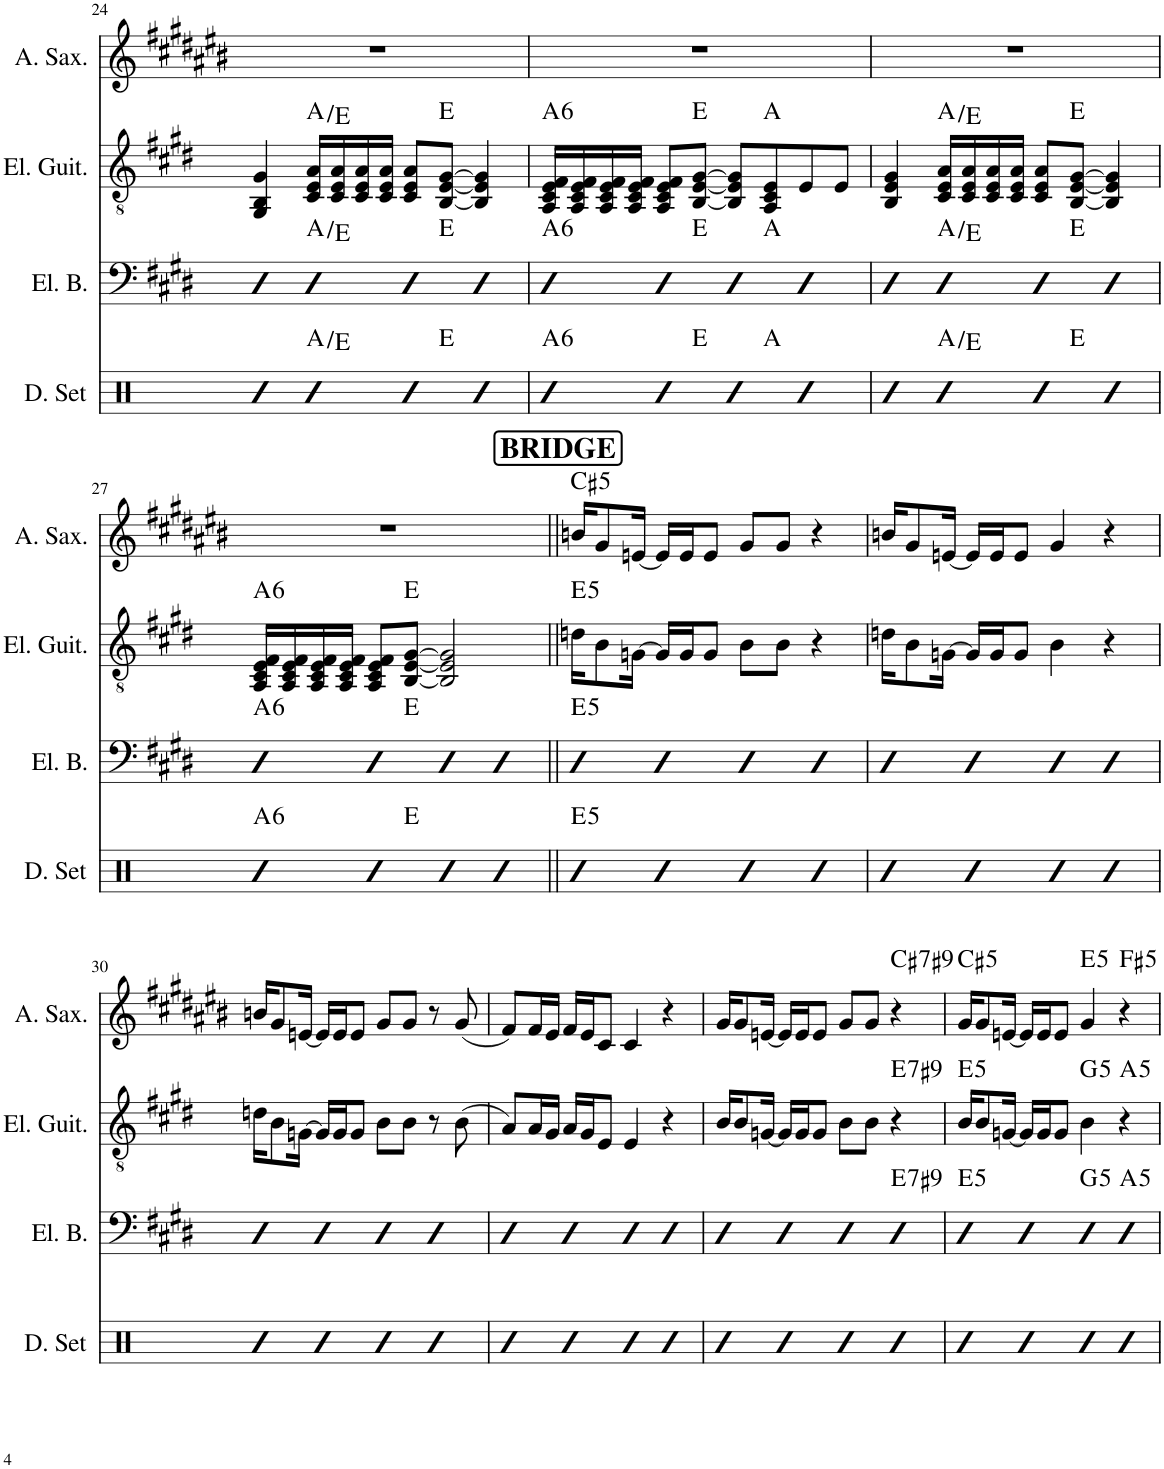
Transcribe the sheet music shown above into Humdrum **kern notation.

**kern	**harte	**kern	**harte	**kern	**harte	**kern	**harte
*part4	*part4	*part3	*part3	*part2	*part2	*part1	*part1
*staff4	*	*staff3	*	*staff2	*	*staff1	*
*I"Drumset	*	*I"Electric Bass	*	*I"Electric Guitar	*	*I"Alto Saxophone	*
*I'D. Set	*	*I'El. B.	*	*I'El. Guit.	*	*I'A. Sax.	*
!!LO:PB:g=z
*clefX	*	*clefF4	*	*clefGv2	*	*clefG2	*
*	*	*Trd7c12	*	*	*	*Trd5c9	*
*k[]	*	*k[f#c#g#d#]	*	*k[f#c#g#d#]	*	*k[f#c#g#d#a#e#b#]	*
*M4/4	*	*M4/4	*	*M4/4	*	*M4/4	*
=24	=24	=24	=24	=24	=24	=24	=24
*^	*	*^	*	*	*	*	*
4R	2ryy	.	4D#	2ryy	.	4GG#/ 4BB/ 4G#/	.	1r	.
4R	.	A:maj/5	4D#	.	A:maj/5	16C#/ 16E/ 16A/LL	A:maj/5	.	.
.	.	.	.	.	.	16C#/ 16E/ 16A/	.	.	.
.	.	.	.	.	.	16C#/ 16E/ 16A/	.	.	.
.	.	.	.	.	.	16C#/ 16E/ 16A/JJ	.	.	.
4R	8ryy	.	4D#	8ryy	.	8C#/ 8E/ 8A/L	.	.	.
.	4.ryy	E:maj	.	4.ryy	E:maj	[8BB/ [8E/ [8G#/J	E:maj	.	.
4R	.	.	4D#	.	.	4BB/] 4E/] 4G#/]	.	.	.
=25	=25	=25	=25	=25	=25	=25	=25	=25	=25
!	!	!LO:H:kt=6	!	!	!LO:H:kt=6	!	!LO:H:kt=6	!	!
*	*^	*	*	*^	*	*	*	*	*
4R	4.ryy	2ryy	A:maj6	4D#	4.ryy	2ryy	A:maj6	16AA/ 16C#/ 16E/ 16F#/LL	A:maj6	1r	.
.	.	.	.	.	.	.	.	16AA/ 16C#/ 16E/ 16F#/	.	.	.
.	.	.	.	.	.	.	.	16AA/ 16C#/ 16E/ 16F#/	.	.	.
.	.	.	.	.	.	.	.	16AA/ 16C#/ 16E/ 16F#/JJ	.	.	.
4R	.	.	.	4D#	.	.	.	8AA/ 8C#/ 8E/ 8F#/L	.	.	.
.	2ryy	.	E:maj	.	2ryy	.	E:maj	[8BB/ [8E/ [8G#/J	E:maj	.	.
4R	.	8ryy	.	4D#	.	8ryy	.	8BB/] 8E/] 8G#/]L	.	.	.
.	.	4.ryy	A:maj	.	.	4.ryy	A:maj	8AA/ 8C#/ 8E/	A:maj	.	.
4R	.	.	.	4D#	.	.	.	8E/	.	.	.
.	8ryy	.	.	.	8ryy	.	.	8E/J	.	.	.
*	*v	*v	*	*	*	*	*	*	*	*	*
*	*	*	*	*v	*v	*	*	*	*	*
=26	=26	=26	=26	=26	=26	=26	=26	=26	=26
4R	2ryy	.	4D#	2ryy	.	4BB/ 4E/ 4G#/	.	1r	.
4R	.	A:maj/5	4D#	.	A:maj/5	16C#/ 16E/ 16A/LL	A:maj/5	.	.
.	.	.	.	.	.	16C#/ 16E/ 16A/	.	.	.
.	.	.	.	.	.	16C#/ 16E/ 16A/	.	.	.
.	.	.	.	.	.	16C#/ 16E/ 16A/JJ	.	.	.
4R	8ryy	.	4D#	8ryy	.	8C#/ 8E/ 8A/L	.	.	.
.	4.ryy	E:maj	.	4.ryy	E:maj	[8BB/ [8E/ [8G#/J	E:maj	.	.
4R	.	.	4D#	.	.	4BB/] 4E/] 4G#/]	.	.	.
!!LO:LB:g=z
=27	=27	=27	=27	=27	=27	=27	=27	=27	=27
!	!	!LO:H:kt=6	!	!	!LO:H:kt=6	!	!LO:H:kt=6	!	!
4R	4.ryy	A:maj6	4D#	4.ryy	A:maj6	16AA/ 16C#/ 16E/ 16F#/LL	A:maj6	1r	.
.	.	.	.	.	.	16AA/ 16C#/ 16E/ 16F#/	.	.	.
.	.	.	.	.	.	16AA/ 16C#/ 16E/ 16F#/	.	.	.
.	.	.	.	.	.	16AA/ 16C#/ 16E/ 16F#/JJ	.	.	.
4R	.	.	4D#	.	.	8AA/ 8C#/ 8E/ 8F#/L	.	.	.
.	2ryy	E:maj	.	2ryy	E:maj	[8BB/ [8E/ [8G#/J	E:maj	.	.
4R	.	.	4D#	.	.	2BB/] 2E/] 2G#/]	.	.	.
4R	.	.	4D#	.	.	.	.	.	.
.	8ryy	.	.	8ryy	.	.	.	.	.
!!LO:REH:place=s1:a:B:cj:fs=14:t=BRIDGE
=28||	=28||	=28||	=28||	=28||	=28||	=28||	=28||	=28||	=28||
!	!	!LO:H:kt=5	!	!	!LO:H:kt=5	!	!LO:H:kt=5	!	!LO:H:kt=5
*v	*v	*	*	*	*	*	*	*	*
*	*	*v	*v	*	*	*	*	*
4R	E:(1,5)	4D#	E:(1,5)	16dn\KL	E:(1,5)	16bn/KL	C#:(1,5)
.	.	.	.	8B\	.	8g#/	.
.	.	.	.	[16Gn\Jk	.	[16en/Jk	.
4R	.	4D#	.	16G/LL]	.	16e/LL]	.
.	.	.	.	16G/J	.	16e/J	.
.	.	.	.	8G/J	.	8e/J	.
4R	.	4D#	.	8B\L	.	8g#/L	.
.	.	.	.	8B\J	.	8g#/J	.
4R	.	4D#	.	4r	.	4r	.
=29	=29	=29	=29	=29	=29	=29	=29
4R	.	4D#	.	16dn\KL	.	16bn/KL	.
.	.	.	.	8B\	.	8g#/	.
.	.	.	.	[16Gn\Jk	.	[16en/Jk	.
4R	.	4D#	.	16G/LL]	.	16e/LL]	.
.	.	.	.	16G/J	.	16e/J	.
.	.	.	.	8G/J	.	8e/J	.
4R	.	4D#	.	4B\	.	4g#/	.
4R	.	4D#	.	4r	.	4r	.
!!LO:LB:g=z
=30	=30	=30	=30	=30	=30	=30	=30
4R	.	4D#	.	16dn\KL	.	16bn/KL	.
.	.	.	.	8B\	.	8g#/	.
.	.	.	.	[16Gn\Jk	.	[16en/Jk	.
4R	.	4D#	.	16G/LL]	.	16e/LL]	.
.	.	.	.	16G/J	.	16e/J	.
.	.	.	.	8G/J	.	8e/J	.
4R	.	4D#	.	8B\L	.	8g#/L	.
.	.	.	.	8B\J	.	8g#/J	.
4R	.	4D#	.	8r	.	8r	.
.	.	.	.	(8B\	.	(8g#/	.
=31	=31	=31	=31	=31	=31	=31	=31
4R	.	4D#	.	8A/L)	.	8f#/L)	.
.	.	.	.	16A/L	.	16f#/L	.
.	.	.	.	16G#/JJ	.	16e#/JJ	.
4R	.	4D#	.	16A/LL	.	16f#/LL	.
.	.	.	.	16G#/J	.	16e#/J	.
.	.	.	.	8E/J	.	8c#/J	.
4R	.	4D#	.	4E/	.	4c#/	.
4R	.	4D#	.	4r	.	4r	.
=32	=32	=32	=32	=32	=32	=32	=32
4R	.	4D#	.	16B/KL	.	16g#/KL	.
.	.	.	.	8B/	.	8g#/	.
.	.	.	.	[16Gn/Jk	.	[16en/Jk	.
4R	.	4D#	.	16G/LL]	.	16e/LL]	.
.	.	.	.	16G/J	.	16e/J	.
.	.	.	.	8G/J	.	8e/J	.
4R	.	4D#	.	8B\L	.	8g#/L	.
.	.	.	.	8B\J	.	8g#/J	.
!	!	!	!LO:H:kt=7	!	!LO:H:kt=7	!	!LO:H:kt=7
4R	.	4D#	E:7(#9)	4r	E:7(#9)	4r	C#:7(#9)
=33	=33	=33	=33	=33	=33	=33	=33
!	!	!	!LO:H:kt=5	!	!LO:H:kt=5	!	!LO:H:kt=5
4R	.	4D#	E:(1,5)	16B/KL	E:(1,5)	16g#/KL	C#:(1,5)
.	.	.	.	8B/	.	8g#/	.
.	.	.	.	[16Gn/Jk	.	[16en/Jk	.
4R	.	4D#	.	16G/LL]	.	16e/LL]	.
.	.	.	.	16G/J	.	16e/J	.
.	.	.	.	8G/J	.	8e/J	.
!	!	!	!LO:H:kt=5	!	!LO:H:kt=5	!	!LO:H:kt=5
4R	.	4D#	G:(1,5)	4B\	G:(1,5)	4g#/	E:(1,5)
!	!	!	!LO:H:kt=5	!	!LO:H:kt=5	!	!LO:H:kt=5
4R	.	4D#	A:(1,5)	4r	A:(1,5)	4r	F#:(1,5)
=	=	=	=	=	=	=	=
*-	*-	*-	*-	*-	*-	*-	*-
